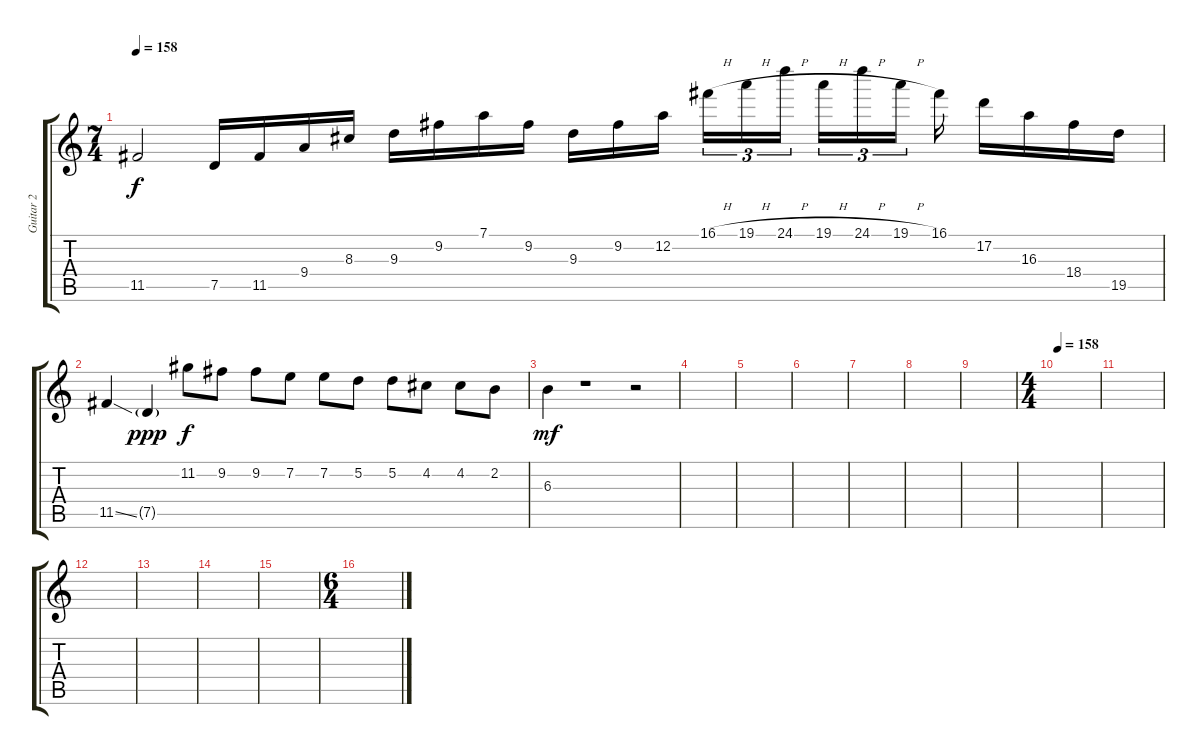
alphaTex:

\track ("Guitar 2" "Guitar 2") {instrument distortionguitar}
\staff {score tabs}
\tuning (D4 A3 F3 C3 G2 D2) {hide}
\ts (7 4)
\tempo 158
\clef g2
\ks c
11.5.2{dy f} 7.5.16 11.5.16 9.4.16 8.3.16 9.3.16 9.2.16 7.1.16 9.2.16 9.3.16 9.2.16 12.2.16 16.1{h}.16{tu (3 2)} 19.1{h}.16{tu (3 2)} 24.1{h}.16{tu (3 2)} 19.1{h}.16{tu (3 2)} 24.1{h}.16{tu (3 2)} 19.1{h}.16{tu (3 2)} 16.1.16 17.2.16 16.3.16 18.4.16 19.5.16 |
11.5{ss}.4 7.5{g}.4{dy ppp} 11.2.8{dy f} 9.2.8 9.2.8 7.2.8 7.2.8 5.2.8 5.2.8 4.2.8 4.2.8 2.2.8 |
6.3.4{dy mf} r.1 r.2 |
|
|
|
|
|
|
\ts (4 4)
\tempo 158
|
|
|
|
|
|
\ts (6 4)
